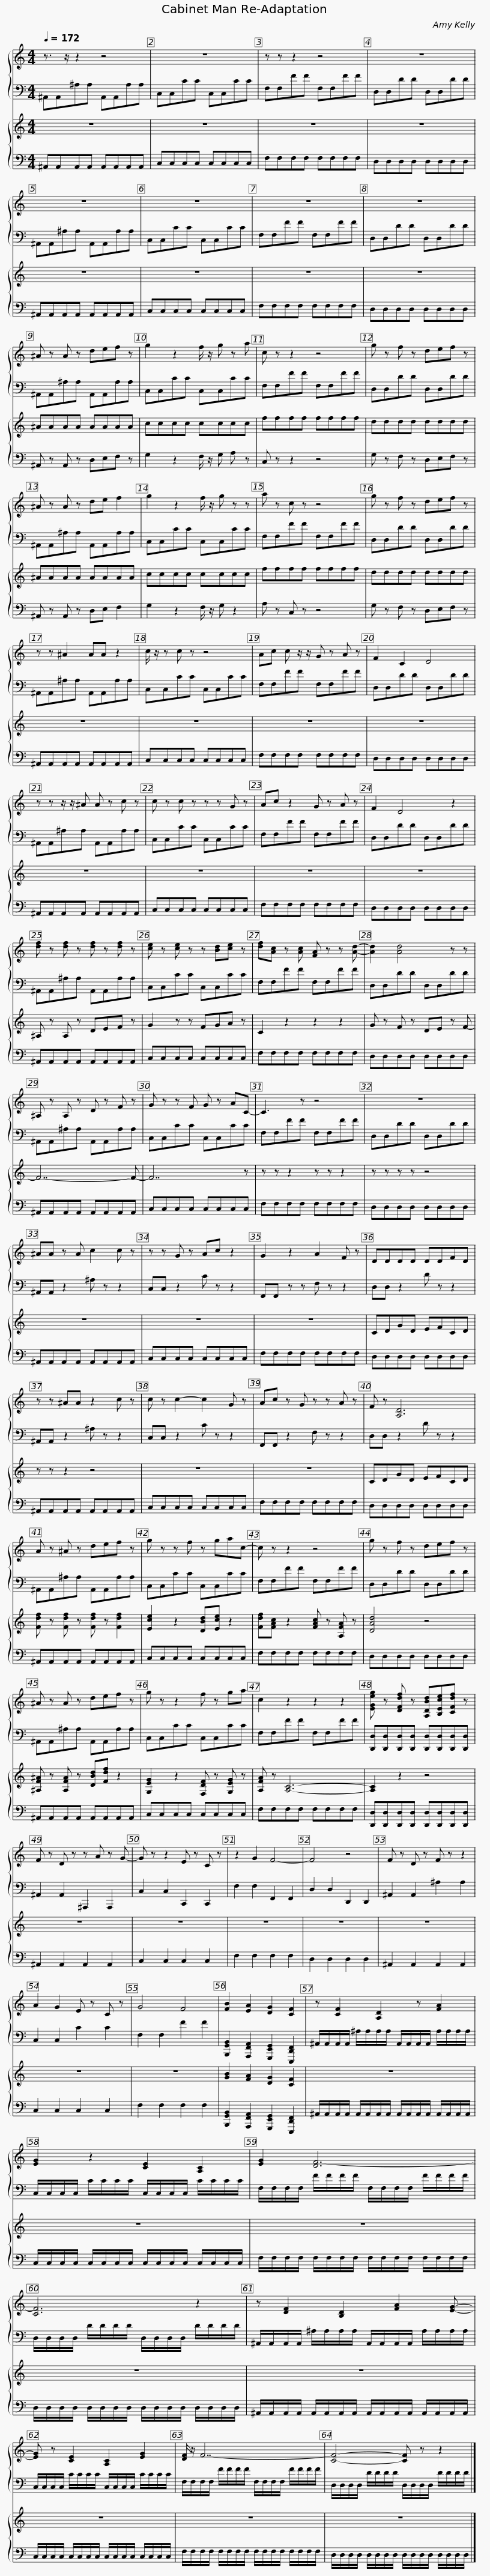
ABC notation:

X:1
%%score { 1 | 2 } { 3 | 4 }
L:1/8
Q:1/4=172
M:4/4
I:linebreak $
K:C
V:1 treble
V:2 bass
V:3 treble
V:4 bass
V:1
 z3/2 z/ z2 z4 | z8 | z z z2 z4 | z8 |$ z8 | %5
 z8 | z8 | z8 |$ ^A z A z def z | g2 z2 f/ z/ g z a | %10
 c z z2 z4 | g z f z def z |$ ^A z A z de f2 | g2 z2 f/ z/ g z z | a z c z z4 | %15
 g z f z def z |$ z z ^A2 AA z2 | c/ z/ z c z z4 | Ac c z/ z/ G z A z | F2 C2 D4 |$ %20
 z z z/ z/ ^A A z c z | c z c z z z G z | Ac z2 G z A z | F2 D4 z2 |$ [df] z [df] z [df] z [df] z | %25
 [ce] z [ce] z z [Bd][ce] z | [df][Ac] z [Ac] [FA] z z [Ad]- | [Ad]2 [Ad]4 z z |$ ^A, z A, z D z F z | G z z F G z AC- | %30
 C3 z z4 | z8 |$ ^AA z A c2 c z | z z G z Ac z2 | G2 z2 A2 F z | %35
 DDDD DDFD |$ z z ^AA z2 c z | c z c2- c2 G z | Ac z G z z A z | F z [A,D]6 |$ %40
 A z ^A z def z | g z z f z gac- | c z z2 z4 | g z f z def z |$ ^A z A z def z | %45
 g z z2 f z ga | c2 z2 z2 z2 | [EGeg] z [DFdf] z [A,DBd][B,Ece][CFdf] z |$ F z D z z A z G- | G z z2 E z C z | %50
 z2 G2 F4- | F4 z4 | F z D z F z z2 |$ A2 G2 E z C z | G4 F4 | %55
 [FB]2 [EA]2 [DG]2 [CF]2 | z [CF]2 [A,D]2 z [FA]2 |$ [EG]2 z2 [CE]2 [A,C]2 | [EG]2 [DF-]6 |$ [CF]6 z2 | %60
 z [DF]2 [B,D]2 [FA]2 [EG]- |$ [EG] z [CE]2 [A,C]2 [EG]2 | [DF]/ z/ F7- |$ [CF]4- [CF] z z2 |] %64
V:2
 ^A,,A,,^A,A, A,,A,,A,A, | C,C,CC C,C,CC | F,F,FF F,F,FF | D,D,DD D,D,DD |$ ^A,,A,,^A,A, A,,A,,A,A, | %5
 C,C,CC C,C,CC | F,F,FF F,F,FF | D,D,DD D,D,DD |$ ^A,,A,,^A,A, A,,A,,A,A, | C,C,CC C,C,CC | %10
 F,F,FF F,F,FF | D,D,DD D,D,DD |$ ^A,,A,,^A,A, A,,A,,A,A, | C,C,CC C,C,CC | F,F,FF F,F,FF | %15
 D,D,DD D,D,DD |$ ^A,,A,,^A,A, A,,A,,A,A, | C,C,CC C,C,CC | F,F,FF F,F,FF | D,D,DD D,D,DD |$ %20
 ^A,,A,,^A,A, A,,A,,A,A, | C,C,CC C,C,CC | F,F,FF F,F,FF | D,D,DD D,D,DD |$ ^A,,A,,^A,A, A,,A,,A,A, | %25
 C,C,CC C,C,CC | F,F,FF F,F,FF | D,D,DD D,D,DD |$ ^A,,A,,^A,A, A,,A,,A,A, | C,C,CC C,C,CC | %30
 F,F,FF F,F,FF | D,D,DD D,D,DD |$ ^A,,A,, z2 ^A, z z2 | C,C, z2 C z z2 | F,,F,, z z F, z z2 | %35
 D,D, z2 D z z2 |$ ^A,,A,, z2 ^A, z z2 | C,C, z2 C z z2 | F,,F,, z2 F, z z2 | D,D, z2 D z z2 |$ %40
 ^A,,A,,^A,A, A,,A,,A,A, | C,C,CC C,C,CC | F,F,FF F,F,FF | D,D,DD D,D,DD |$ ^A,,A,,^A,A, A,,A,,A,A, | %45
 C,C,CC C,C,CC | F,F,FF F,F,FF | [D,,D,][D,,D,][D,,D,][D,,D,] [D,,D,][D,,D,][D,,D,][D,,D,] |$ ^A,,2 A,,2 ^A,,,2 A,,,2 | C,2 C,2 C,,2 C,,2 | %50
 F,2 F,2 F,,2 F,,2 | D,2 D,2 D,,2 D,,2 | ^A,,2 A,,2 ^A,2 A,2 |$ C,2 C,2 C2 C2 | F,2 F,2 F2 F2 | %55
 [B,,,G,,B,,]2 [A,,,F,,A,,]2 [G,,,E,,G,,]2 [E,,,D,,F,,]2 | ^A,,/A,,/A,,/A,,/ ^A,/A,/A,/A,/ A,,/A,,/A,,/A,,/ A,/A,/A,/A,/ |$ C,/C,/C,/C,/ C/C/C/C/ C,/C,/C,/C,/ C/C/C/C/ | F,/F,/F,/F,/ F/F/F/F/ F,/F,/F,/F,/ F/F/F/F/ |$ D,/D,/D,/D,/ D/D/D/D/ D,/D,/D,/D,/ D/D/D/D/ | %60
 ^A,,/A,,/A,,/A,,/ ^A,/A,/A,/A,/ A,,/A,,/A,,/A,,/ A,/A,/A,/A,/ |$ C,/C,/C,/C,/ C/C/C/C/ C,/C,/C,/C,/ C/C/C/C/ | F,/F,/F,/F,/ F/F/F/F/ F,/F,/F,/F,/ F/F/F/F/ |$ D,/D,/D,/D,/ D/D/D/D/ D,/D,/D,/D,/ D/D/D/D/ |] %64
V:3
 z8 | z8 | z8 | z8 |$ z8 | %5
 z8 | z8 | z8 |$ ^AAAA AAAA | cccc cccc | %10
 ffff ffff | dddd dddd |$ ^AAAA AAAA | cccc cccc | ffff ffff | %15
 dddd dddd |$ z8 | z8 | z8 | z8 |$ %20
 z8 | z8 | z8 | z8 |$ ^A, z A, z DEF z | %25
 G2 z z FGA z | C2 z2 z2 z2 | G z F z DE z F- |$ F7- F- | F7 z | %30
 z z z2 z z z2 | z z z z z4 |$ z8 | z8 | z8 | %35
 CDGD EFCD |$ z z z2 z4 | z8 | z8 | CDGD EFCD |$ %40
 [Fdf] z [Fdf] z [Fdf] z [Fdf]2 | [Ece]2 z2 [DBd][Ece] z2 | [Fdf][FAc] z2 [FAc] z [A,FA] z | [DAd]4 z4 |$ [^A,F^A] z [A,FA] z [DBd][Fdf] z2 | %45
 [G,EG]2 z2 [F,DF] z [G,EG] z | [A,FA] z [A,C]6- | [A,C]2 z2 z4 |$ z8 | z8 | %50
 z8 | z8 | z8 |$ z8 | z8 | %55
 [GB]2 [FA]2 [DG]2 [CF]2 | z8 |$ z8 | z8 |$ z8 | %60
 z8 |$ z8 | z8 |$ z8 |] %64
V:4
 ^A,,A,,A,,A,, A,,A,,A,,A,, | C,C,C,C, C,C,C,C, | F,F,F,F, F,F,F,F, | D,D,D,D, D,D,D,D, |$ ^A,,A,,A,,A,, A,,A,,A,,A,, | %5
 C,C,C,C, C,C,C,C, | F,F,F,F, F,F,F,F, | D,D,D,D, D,D,D,D, |$ ^A,, z A,, z D,E,F, z | G,2 z2 F,/ z/ G, A, z | %10
 C, z z2 z4 | G, z F, z D,E,F, z |$ ^A,, z A,, z D,E, F,2 | G,2 z2 F,/ z/ G, z2 | A, z C, z z4 | %15
 G, z F, z D,E,F, z |$ ^A,,A,,A,,A,, A,,A,,A,,A,, | C,C,C,C, C,C,C,C, | F,F,F,F, F,F,F,F, | D,D,D,D, D,D,D,D, |$ %20
 ^A,,A,,A,,A,, A,,A,,A,,A,, | C,C,C,C, C,C,C,C, | F,F,F,F, F,F,F,F, | D,D,D,D, D,D,D,D, |$ ^A,,A,,A,,A,, A,,A,,A,,A,, | %25
 C,C,C,C, C,C,C,C, | F,F,F,F, F,F,F,F, | D,D,D,D, D,D,D,D, |$ ^A,,A,,A,,A,, A,,A,,A,,A,, | C,C,C,C, C,C,C,C, | %30
 F,F,F,F, F,F,F,F, | D,D,D,D, D,D,D,D, |$ ^A,,A,,A,,A,, A,,A,,A,,A,, | C,C,C,C, C,C,C,C, | F,F,F,F, F,F,F,F, | %35
 D,D,D,D, D,D,D,D, |$ ^A,,A,,A,,A,, A,,A,,A,,A,, | C,C,C,C, C,C,C,C, | F,F,F,F, F,F,F,F, | D,D,D,D, D,D,D,D, |$ %40
 ^A,,A,,A,,A,, A,,A,,A,,A,, | C,C,C,C, C,C,C,C, | F,F,F,F, F,F,F,F, | D,D,D,D, D,D,D,D, |$ ^A,,A,,A,,A,, A,,A,,A,,A,, | %45
 C,C,C,C, C,C,C,C, | F,F,F,F, F,F,F,F, | [D,,D,][D,,D,][D,,D,][D,,D,] [D,,D,][D,,D,][D,,D,][D,,D,] |$ ^A,,2 A,,2 A,,2 A,,2 | C,2 C,2 C,2 C,2 | %50
 F,2 F,2 F,2 F,2 | D,2 D,2 D,2 D,2 | ^A,,2 A,,2 A,,2 A,,2 |$ C,2 C,2 C,2 C,2 | F,2 F,2 F,2 F,2 | %55
 [B,,,G,,B,,]2 [A,,,F,,A,,]2 [G,,,E,,G,,]2 [E,,,D,,F,,]2 | ^A,,/A,,/A,,/A,,/ A,,/A,,/A,,/A,,/ A,,/A,,/A,,/A,,/ A,,/A,,/A,,/A,,/ |$ C,/C,/C,/C,/ C,/C,/C,/C,/ C,/C,/C,/C,/ C,/C,/C,/C,/ | F,/F,/F,/F,/ F,/F,/F,/F,/ F,/F,/F,/F,/ F,/F,/F,/F,/ |$ D,/D,/D,/D,/ D,/D,/D,/D,/ D,/D,/D,/D,/ D,/D,/D,/D,/ | %60
 ^A,,/A,,/A,,/A,,/ A,,/A,,/A,,/A,,/ A,,/A,,/A,,/A,,/ A,,/A,,/A,,/A,,/ |$ C,/C,/C,/C,/ C,/C,/C,/C,/ C,/C,/C,/C,/ C,/C,/C,/C,/ | F,/F,/F,/F,/ F,/F,/F,/F,/ F,/F,/F,/F,/ F,/F,/F,/F,/ |$ D,/D,/D,/D,/ D,/D,/D,/D,/ D,/D,/D,/D,/ D,/D,/D,/D,/ |] %64
